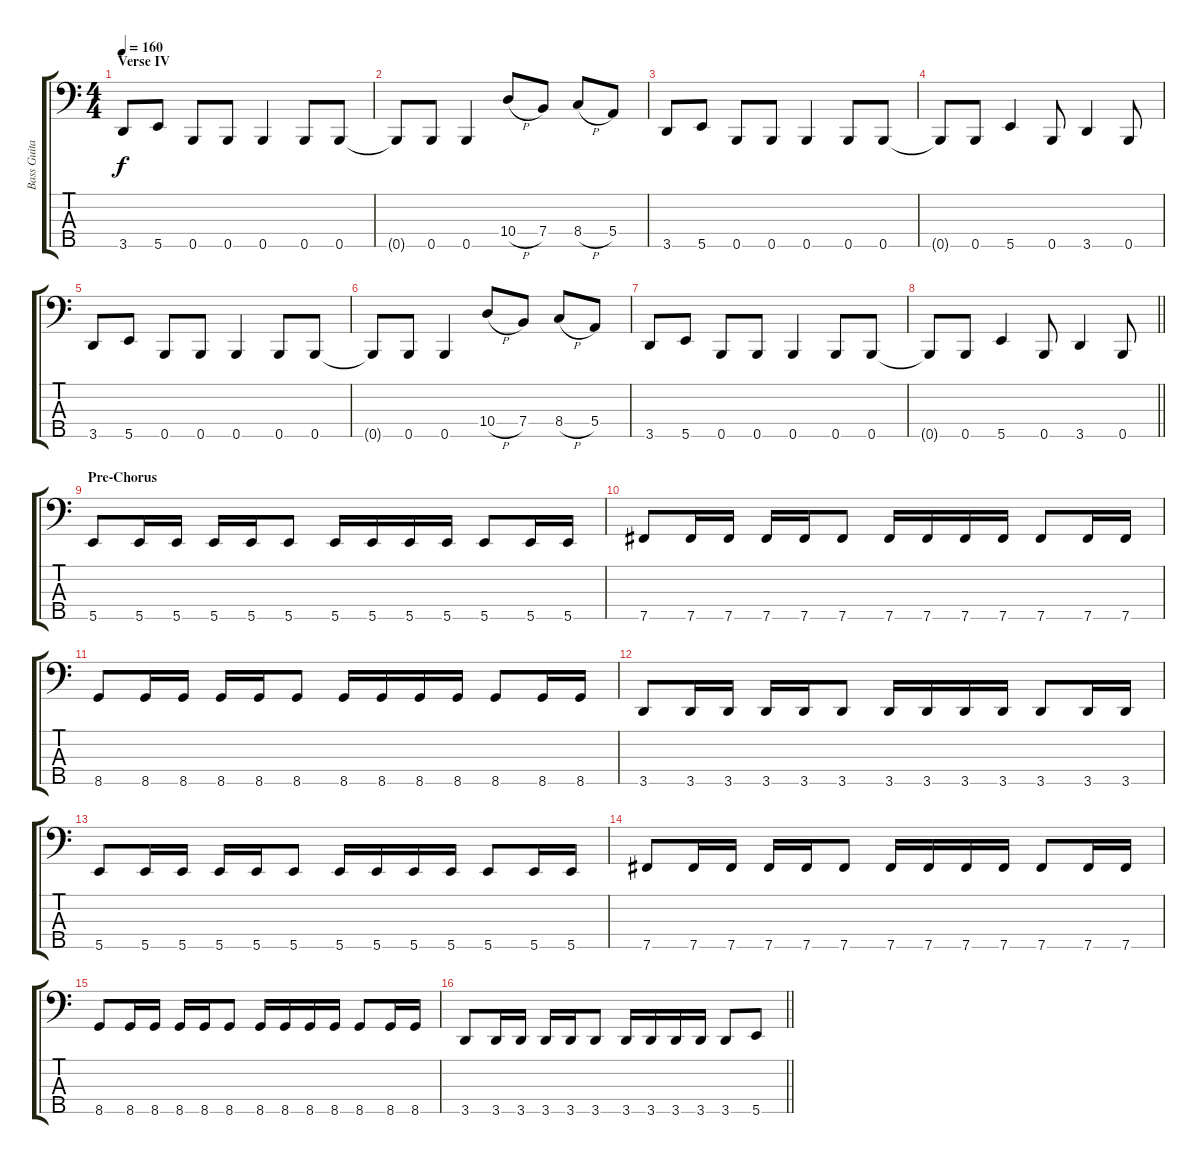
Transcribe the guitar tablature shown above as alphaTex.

\track ("Bass Guitar" "Bass Guita") {instrument electricbassfinger}
\staff {score tabs}
\tuning (G2 D2 A1 E1 B0) {hide}
\ts (4 4)
\section ("" "Verse IV")
\tempo 160
\clef f4
\ks c
3.5.8{dy f} 5.5.8 0.5.8 0.5.8 0.5.4 0.5.8 0.5.8 |
0.5{t}.8 0.5.8 0.5.4 10.4{h}.8 7.4.8 8.4{h}.8 5.4.8 |
3.5.8 5.5.8 0.5.8 0.5.8 0.5.4 0.5.8 0.5.8 |
0.5{t}.8 0.5.8 5.5.4 0.5.8 3.5.4 0.5.8 |
3.5.8 5.5.8 0.5.8 0.5.8 0.5.4 0.5.8 0.5.8 |
0.5{t}.8 0.5.8 0.5.4 10.4{h}.8 7.4.8 8.4{h}.8 5.4.8 |
3.5.8 5.5.8 0.5.8 0.5.8 0.5.4 0.5.8 0.5.8 |
\barLineRight lightlight
0.5{t}.8 0.5.8 5.5.4 0.5.8 3.5.4 0.5.8 |
\section ("" "Pre-Chorus")
5.5.8 5.5.16 5.5.16 5.5.16 5.5.16 5.5.8 5.5.16 5.5.16 5.5.16 5.5.16 5.5.8 5.5.16 5.5.16 |
7.5.8 7.5.16 7.5.16 7.5.16 7.5.16 7.5.8 7.5.16 7.5.16 7.5.16 7.5.16 7.5.8 7.5.16 7.5.16 |
8.5.8 8.5.16 8.5.16 8.5.16 8.5.16 8.5.8 8.5.16 8.5.16 8.5.16 8.5.16 8.5.8 8.5.16 8.5.16 |
3.5.8 3.5.16 3.5.16 3.5.16 3.5.16 3.5.8 3.5.16 3.5.16 3.5.16 3.5.16 3.5.8 3.5.16 3.5.16 |
5.5.8 5.5.16 5.5.16 5.5.16 5.5.16 5.5.8 5.5.16 5.5.16 5.5.16 5.5.16 5.5.8 5.5.16 5.5.16 |
7.5.8 7.5.16 7.5.16 7.5.16 7.5.16 7.5.8 7.5.16 7.5.16 7.5.16 7.5.16 7.5.8 7.5.16 7.5.16 |
8.5.8 8.5.16 8.5.16 8.5.16 8.5.16 8.5.8 8.5.16 8.5.16 8.5.16 8.5.16 8.5.8 8.5.16 8.5.16 |
\barLineRight lightlight
3.5.8 3.5.16 3.5.16 3.5.16 3.5.16 3.5.8 3.5.16 3.5.16 3.5.16 3.5.16 3.5.8 5.5.8
